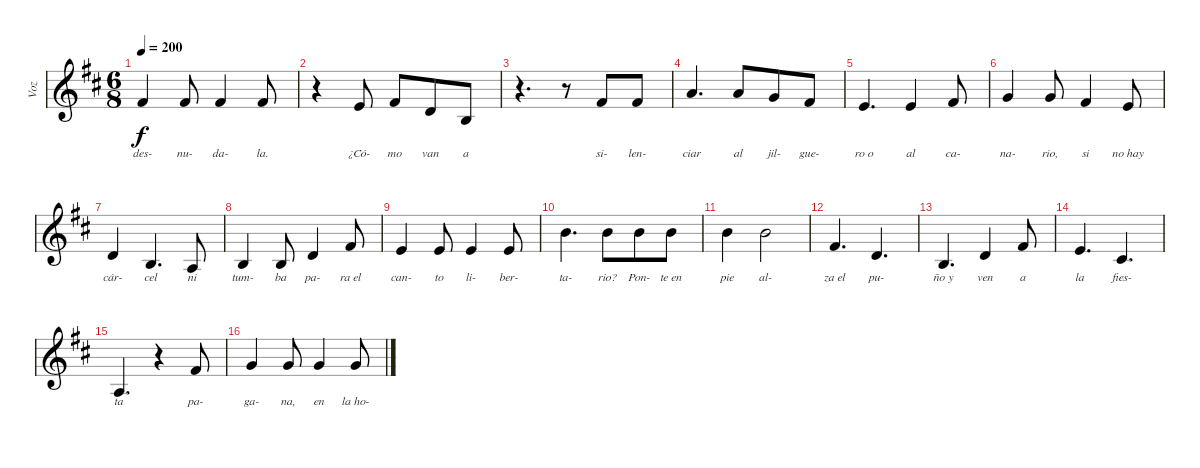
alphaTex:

\track ("Voz" "Voz") {instrument lead1square}
\staff {score}
\tuning (E4 B3 G3 D3 A2 E2) {hide}
\ts (6 8)
\tempo 200
\clef g2
\ks bminor
2.1.4{lyrics (0 "des-") lyrics (1 "") lyrics (2 "") lyrics (3 "") lyrics (4 "") dy f} 2.1.8{lyrics (0 "nu-") lyrics (1 "") lyrics (2 "") lyrics (3 "") lyrics (4 "")} 2.1.4{lyrics (0 "da-") lyrics (1 "") lyrics (2 "") lyrics (3 "") lyrics (4 "")} 2.1.8{lyrics (0 "la.") lyrics (1 "") lyrics (2 "") lyrics (3 "") lyrics (4 "")} |
r.4 0.1.8{lyrics (0 "¿Có-") lyrics (1 "") lyrics (2 "") lyrics (3 "") lyrics (4 "")} 2.1.8{lyrics (0 "mo") lyrics (1 "") lyrics (2 "") lyrics (3 "") lyrics (4 "")} 3.2.8{lyrics (0 "van") lyrics (1 "") lyrics (2 "") lyrics (3 "") lyrics (4 "")} 0.2.8{lyrics (0 "a") lyrics (1 "") lyrics (2 "") lyrics (3 "") lyrics (4 "")} |
r.4{d} r.8 2.1.8{lyrics (0 "si-") lyrics (1 "") lyrics (2 "") lyrics (3 "") lyrics (4 "")} 2.1.8{lyrics (0 "len-") lyrics (1 "") lyrics (2 "") lyrics (3 "") lyrics (4 "")} |
5.1.4{d lyrics (0 "ciar") lyrics (1 "") lyrics (2 "") lyrics (3 "") lyrics (4 "")} 5.1.8{lyrics (0 "al") lyrics (1 "") lyrics (2 "") lyrics (3 "") lyrics (4 "")} 3.1.8{lyrics (0 "jil-") lyrics (1 "") lyrics (2 "") lyrics (3 "") lyrics (4 "")} 2.1.8{lyrics (0 "gue-") lyrics (1 "") lyrics (2 "") lyrics (3 "") lyrics (4 "")} |
0.1.4{d lyrics (0 "ro o") lyrics (1 "") lyrics (2 "") lyrics (3 "") lyrics (4 "")} 0.1.4{lyrics (0 "al") lyrics (1 "") lyrics (2 "") lyrics (3 "") lyrics (4 "")} 2.1.8{lyrics (0 "ca-") lyrics (1 "") lyrics (2 "") lyrics (3 "") lyrics (4 "")} |
3.1.4{lyrics (0 "na-") lyrics (1 "") lyrics (2 "") lyrics (3 "") lyrics (4 "")} 3.1.8{lyrics (0 "rio,") lyrics (1 "") lyrics (2 "") lyrics (3 "") lyrics (4 "")} 2.1.4{lyrics (0 "si") lyrics (1 "") lyrics (2 "") lyrics (3 "") lyrics (4 "")} 0.1.8{lyrics (0 "no hay") lyrics (1 "") lyrics (2 "") lyrics (3 "") lyrics (4 "")} |
3.2.4{lyrics (0 "cár-") lyrics (1 "") lyrics (2 "") lyrics (3 "") lyrics (4 "")} 0.2.4{d lyrics (0 "cel") lyrics (1 "") lyrics (2 "") lyrics (3 "") lyrics (4 "")} 2.3.8{lyrics (0 "ni") lyrics (1 "") lyrics (2 "") lyrics (3 "") lyrics (4 "")} |
0.2.4{lyrics (0 "tum-") lyrics (1 "") lyrics (2 "") lyrics (3 "") lyrics (4 "")} 0.2.8{lyrics (0 "ba") lyrics (1 "") lyrics (2 "") lyrics (3 "") lyrics (4 "")} 3.2.4{lyrics (0 "pa-") lyrics (1 "") lyrics (2 "") lyrics (3 "") lyrics (4 "")} 2.1.8{lyrics (0 "ra el") lyrics (1 "") lyrics (2 "") lyrics (3 "") lyrics (4 "")} |
0.1.4{lyrics (0 "can-") lyrics (1 "") lyrics (2 "") lyrics (3 "") lyrics (4 "")} 0.1.8{lyrics (0 "to") lyrics (1 "") lyrics (2 "") lyrics (3 "") lyrics (4 "")} 0.1.4{lyrics (0 "li-") lyrics (1 "") lyrics (2 "") lyrics (3 "") lyrics (4 "")} 0.1.8{lyrics (0 "ber-") lyrics (1 "") lyrics (2 "") lyrics (3 "") lyrics (4 "")} |
7.1.4{d lyrics (0 "ta-") lyrics (1 "") lyrics (2 "") lyrics (3 "") lyrics (4 "")} 7.1.8{lyrics (0 "rio?") lyrics (1 "") lyrics (2 "") lyrics (3 "") lyrics (4 "")} 7.1.8{lyrics (0 "Pon-") lyrics (1 "") lyrics (2 "") lyrics (3 "") lyrics (4 "")} 7.1.8{lyrics (0 "te en") lyrics (1 "") lyrics (2 "") lyrics (3 "") lyrics (4 "")} |
7.1.4{lyrics (0 "pie") lyrics (1 "") lyrics (2 "") lyrics (3 "") lyrics (4 "")} 7.1.2{lyrics (0 "al-") lyrics (1 "") lyrics (2 "") lyrics (3 "") lyrics (4 "")} |
2.1.4{d lyrics (0 "za el") lyrics (1 "") lyrics (2 "") lyrics (3 "") lyrics (4 "")} 3.2.4{d lyrics (0 "pu-") lyrics (1 "") lyrics (2 "") lyrics (3 "") lyrics (4 "")} |
0.2.4{d lyrics (0 "ño y") lyrics (1 "") lyrics (2 "") lyrics (3 "") lyrics (4 "")} 3.2.4{lyrics (0 "ven") lyrics (1 "") lyrics (2 "") lyrics (3 "") lyrics (4 "")} 2.1.8{lyrics (0 "a") lyrics (1 "") lyrics (2 "") lyrics (3 "") lyrics (4 "")} |
0.1.4{d lyrics (0 "la") lyrics (1 "") lyrics (2 "") lyrics (3 "") lyrics (4 "")} 2.2.4{d lyrics (0 "fies-") lyrics (1 "") lyrics (2 "") lyrics (3 "") lyrics (4 "")} |
2.3.4{d lyrics (0 "ta") lyrics (1 "") lyrics (2 "") lyrics (3 "") lyrics (4 "")} r.4 2.1.8{lyrics (0 "pa-") lyrics (1 "") lyrics (2 "") lyrics (3 "") lyrics (4 "")} |
3.1.4{lyrics (0 "ga-") lyrics (1 "") lyrics (2 "") lyrics (3 "") lyrics (4 "")} 3.1.8{lyrics (0 "na,") lyrics (1 "") lyrics (2 "") lyrics (3 "") lyrics (4 "")} 3.1.4{lyrics (0 "en") lyrics (1 "") lyrics (2 "") lyrics (3 "") lyrics (4 "")} 3.1.8{lyrics (0 "la ho-") lyrics (1 "") lyrics (2 "") lyrics (3 "") lyrics (4 "")}
